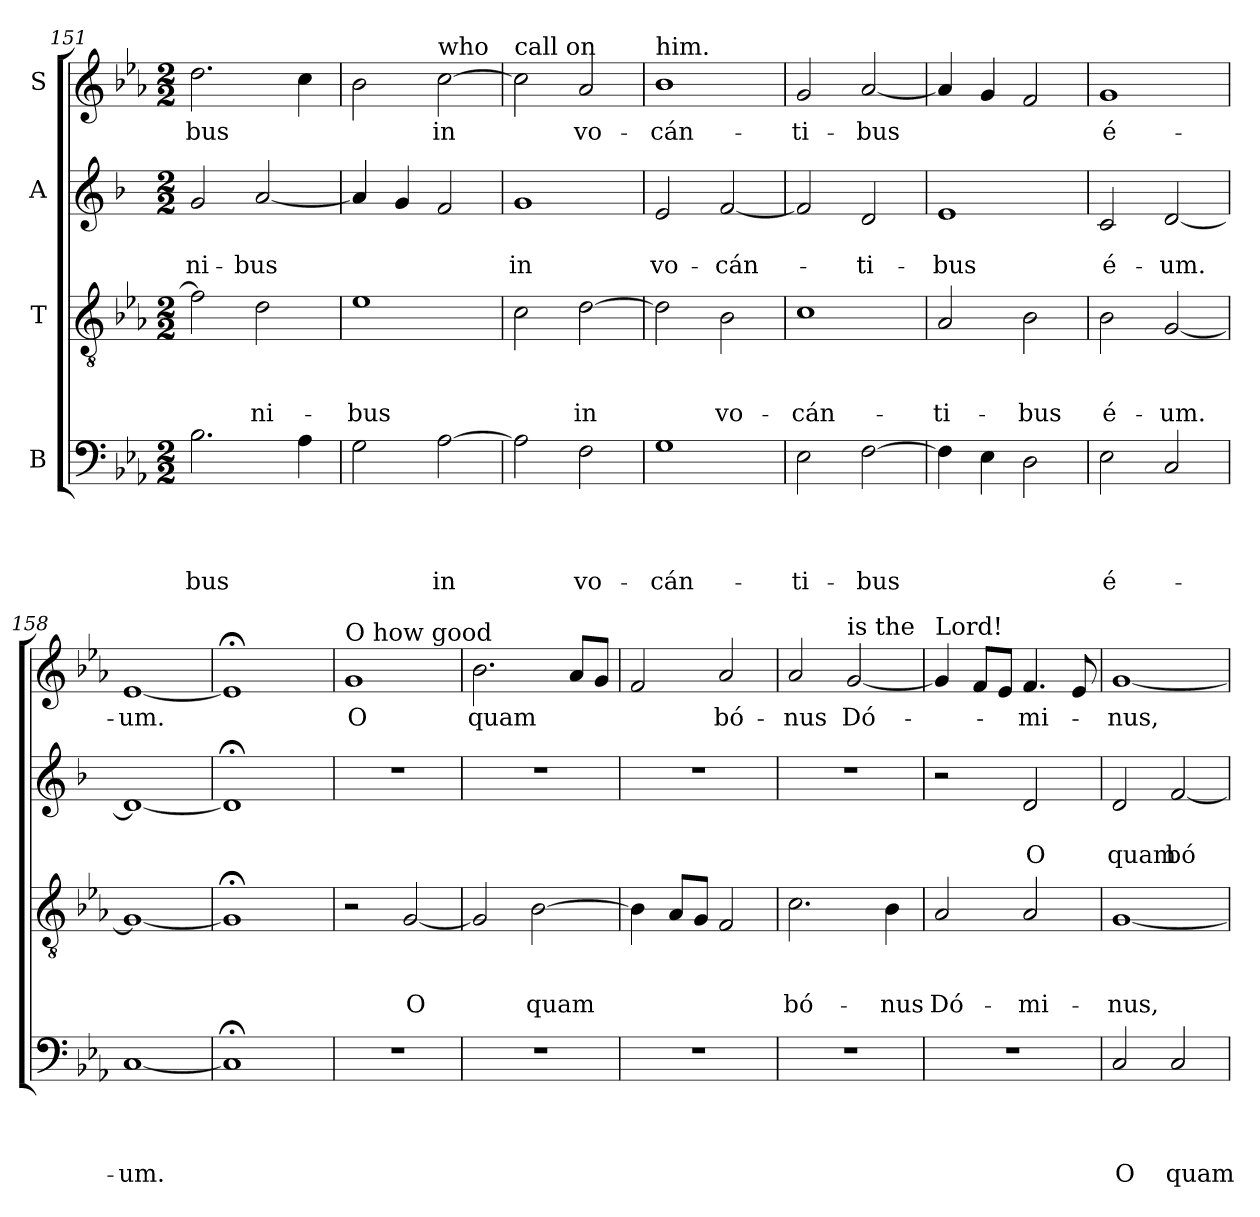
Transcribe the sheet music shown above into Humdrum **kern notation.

**kern	**text	**text	**text	**text	**kern	**text	**text	**text	**kern	**text	**text	**kern	**text
*part4	*part4	*part4	*part4	*part4	*part3	*part3	*part3	*part3	*part2	*part2	*part2	*part1	*part1
*staff4	*staff4	*staff4	*staff4	*staff4	*staff3	*staff3	*staff3	*staff3	*staff2	*staff2	*staff2	*staff1	*staff1
*I"B	*	*	*	*	*I"T	*	*	*	*I"A	*	*	*I"S	*
*clefF4	*	*	*	*	*clefGv2	*	*	*	*clefG2	*	*	*clefG2	*
*	*	*	*	*	*	*	*	*	*ITrd1c2	*	*	*	*
*k[b-e-a-]	*	*	*	*	*k[b-e-a-]	*	*	*	*k[b-e-a-]	*	*	*k[b-e-a-]	*
*E-:	*	*	*	*	*E-:	*	*	*	*E-:	*	*	*E-:	*
*M2/2	*	*	*	*	*M2/2	*	*	*	*M2/2	*	*	*M2/2	*
=151	=151	=151	=151	=151	=151	=151	=151	=151	=151	=151	=151	=151	=151
!	!	!	!	!LO:LY:b	!	!	!	!	!	!	!LO:LY:b	!	!LO:LY:b
2.B-\	.	.	.	-bus	2f\]	.	.	.	2f/	.	-ni-	2.dd\	-bus
!	!	!	!	!	!	!	!	!LO:LY:b	!	!	!LO:LY:b	!	!
.	.	.	.	.	2d\	.	.	-ni-	[2g/	.	-bus	.	.
4A-\	.	.	.	.	.	.	.	.	.	.	.	4cc\	.
!!LO:LB:g=z
=152	=152	=152	=152	=152	=152	=152	=152	=152	=152	=152	=152	=152	=152
!	!	!	!	!	!	!	!	!LO:LY:b	!	!	!	!	!
2G\	.	.	.	.	1e-	.	.	-bus	4g/]	.	.	2b-\	.
.	.	.	.	.	.	.	.	.	4f/	.	.	.	.
!	!	!	!	!	!	!	!	!	!	!	!	!LO:TX:a:t=who	!
!	!	!	!	!LO:LY:b	!	!	!	!	!	!	!	!	!LO:LY:b
[2A-\	.	.	.	in	.	.	.	.	2e-/	.	.	[2cc\	in
=153	=153	=153	=153	=153	=153	=153	=153	=153	=153	=153	=153	=153	=153
!	!	!	!	!	!	!	!	!	!	!	!	!LO:TX:a:t=call on	!
!	!	!	!	!	!	!	!	!	!	!	!LO:LY:b	!	!
2A-\]	.	.	.	.	2c\	.	.	.	1f	.	in	2cc\]	.
!	!	!	!	!LO:LY:b	!	!	!	!LO:LY:b	!	!	!	!	!LO:LY:b
2F\	.	.	.	vo-	[2d\	.	.	in	.	.	.	2a-/	vo-
=154	=154	=154	=154	=154	=154	=154	=154	=154	=154	=154	=154	=154	=154
!	!	!	!	!	!	!	!	!	!	!	!	!LO:TX:a:t=him.	!
!	!	!	!	!LO:LY:b	!	!	!	!	!	!	!LO:LY:b	!	!LO:LY:b
1G	.	.	.	-cán-	2d\]	.	.	.	2d/	.	vo-	1b-	-cán-
!	!	!	!	!	!	!	!	!LO:LY:b	!	!	!LO:LY:b	!	!
.	.	.	.	.	2B-\	.	.	vo-	[2e-/	.	-cán-	.	.
=155	=155	=155	=155	=155	=155	=155	=155	=155	=155	=155	=155	=155	=155
!	!	!	!	!LO:LY:b	!	!	!	!LO:LY:b	!	!	!	!	!LO:LY:b
2E-\	.	.	.	-ti-	1c	.	.	-cán-	2e-/]	.	.	2g/	-ti-
!	!	!	!	!LO:LY:b	!	!	!	!	!	!	!LO:LY:b	!	!LO:LY:b
[2F\	.	.	.	-bus	.	.	.	.	2c/	.	-ti-	[2a-/	-bus
=156	=156	=156	=156	=156	=156	=156	=156	=156	=156	=156	=156	=156	=156
!	!	!	!	!	!	!	!	!LO:LY:b	!	!	!LO:LY:b	!	!
4F\]	.	.	.	.	2A-/	.	.	-ti-	1d	.	-bus	4a-/]	.
4E-\	.	.	.	.	.	.	.	.	.	.	.	4g/	.
!	!	!	!	!	!	!	!	!LO:LY:b	!	!	!	!	!
2D\	.	.	.	.	2B-\	.	.	-bus	.	.	.	2f/	.
=157	=157	=157	=157	=157	=157	=157	=157	=157	=157	=157	=157	=157	=157
!	!	!	!	!LO:LY:b	!	!	!	!LO:LY:b	!	!	!LO:LY:b	!	!LO:LY:b
2E-\	.	.	.	é-	2B-\	.	.	é-	2B-/	.	é-	1g	é-
!	!	!	!	!	!	!	!	!LO:LY:b	!	!	!LO:LY:b	!	!
2C/	.	.	.	.	[2G/	.	.	-um.	[2c/	.	-um.	.	.
=158	=158	=158	=158	=158	=158	=158	=158	=158	=158	=158	=158	=158	=158
!	!	!	!	!LO:LY:b	!	!	!	!	!	!	!	!	!LO:LY:b
[1C	.	.	.	-um.	1G_	.	.	.	1c_	.	.	[1e-	-um.
!!LO:PB:g=z
=159	=159	=159	=159	=159	=159	=159	=159	=159	=159	=159	=159	=159	=159
1C;]	.	.	.	.	1G;]	.	.	.	1c;]	.	.	1e-;]	.
=160	=160	=160	=160	=160	=160	=160	=160	=160	=160	=160	=160	=160	=160
!	!	!	!	!	!	!	!	!	!	!	!	!LO:TX:a:t=O how good	!
!	!	!	!	!	!	!	!	!	!	!	!	!	!LO:LY:b
1r	.	.	.	.	2r	.	.	.	1r	.	.	1g	O
!	!	!	!	!	!	!	!	!LO:LY:b	!	!	!	!	!
.	.	.	.	.	[2G/	.	.	O	.	.	.	.	.
=161	=161	=161	=161	=161	=161	=161	=161	=161	=161	=161	=161	=161	=161
!	!	!	!	!	!	!	!	!	!	!	!	!	!LO:LY:b
1r	.	.	.	.	2G/]	.	.	.	1r	.	.	2.b-\	quam
!	!	!	!	!	!	!	!	!LO:LY:b	!	!	!	!	!
.	.	.	.	.	[2B-\	.	.	quam	.	.	.	.	.
.	.	.	.	.	.	.	.	.	.	.	.	8a-/L	.
.	.	.	.	.	.	.	.	.	.	.	.	8g/J	.
=162	=162	=162	=162	=162	=162	=162	=162	=162	=162	=162	=162	=162	=162
1r	.	.	.	.	4B-\]	.	.	.	1r	.	.	2f/	.
.	.	.	.	.	8A-/L	.	.	.	.	.	.	.	.
.	.	.	.	.	8G/J	.	.	.	.	.	.	.	.
!	!	!	!	!	!	!	!	!	!	!	!	!	!LO:LY:b
.	.	.	.	.	2F/	.	.	.	.	.	.	2a-/	bó-
=163	=163	=163	=163	=163	=163	=163	=163	=163	=163	=163	=163	=163	=163
!	!	!	!	!	!	!	!	!LO:LY:b	!	!	!	!	!LO:LY:b
1r	.	.	.	.	2.c\	.	.	bó-	1r	.	.	2a-/	-nus
!	!	!	!	!	!	!	!	!	!	!	!	!LO:TX:a:t=is the	!
!	!	!	!	!	!	!	!	!	!	!	!	!	!LO:LY:b
.	.	.	.	.	.	.	.	.	.	.	.	[2g/	Dó-
!	!	!	!	!	!	!	!	!LO:LY:b	!	!	!	!	!
.	.	.	.	.	4B-\	.	.	-nus	.	.	.	.	.
=164	=164	=164	=164	=164	=164	=164	=164	=164	=164	=164	=164	=164	=164
!	!	!	!	!	!	!	!	!	!	!	!	!LO:TX:a:t=Lord!	!
!	!	!	!	!	!	!	!	!LO:LY:b	!	!	!	!	!
1r	.	.	.	.	2A-/	.	.	Dó-	2r	.	.	4g/]	.
.	.	.	.	.	.	.	.	.	.	.	.	8f/L	.
.	.	.	.	.	.	.	.	.	.	.	.	8e-/J	.
!	!	!	!	!	!	!	!	!LO:LY:b	!	!	!LO:LY:b	!	!LO:LY:b
.	.	.	.	.	2A-/	.	.	-mi-	2c/	.	O	4.f/	-mi-
.	.	.	.	.	.	.	.	.	.	.	.	8e-/	.
=165	=165	=165	=165	=165	=165	=165	=165	=165	=165	=165	=165	=165	=165
!	!	!	!	!LO:LY:b	!	!	!	!LO:LY:b	!	!	!LO:LY:b	!	!LO:LY:b
2C/	.	.	.	O	[1G	.	.	-nus,	2c/	.	quam	[1g	-nus,
!	!	!	!	!LO:LY:b	!	!	!	!	!	!	!LO:LY:b	!	!
2C/	.	.	.	quam	.	.	.	.	[2e-/	.	bó-	.	.
=	=	=	=	=	=	=	=	=	=	=	=	=	=
*-	*-	*-	*-	*-	*-	*-	*-	*-	*-	*-	*-	*-	*-
